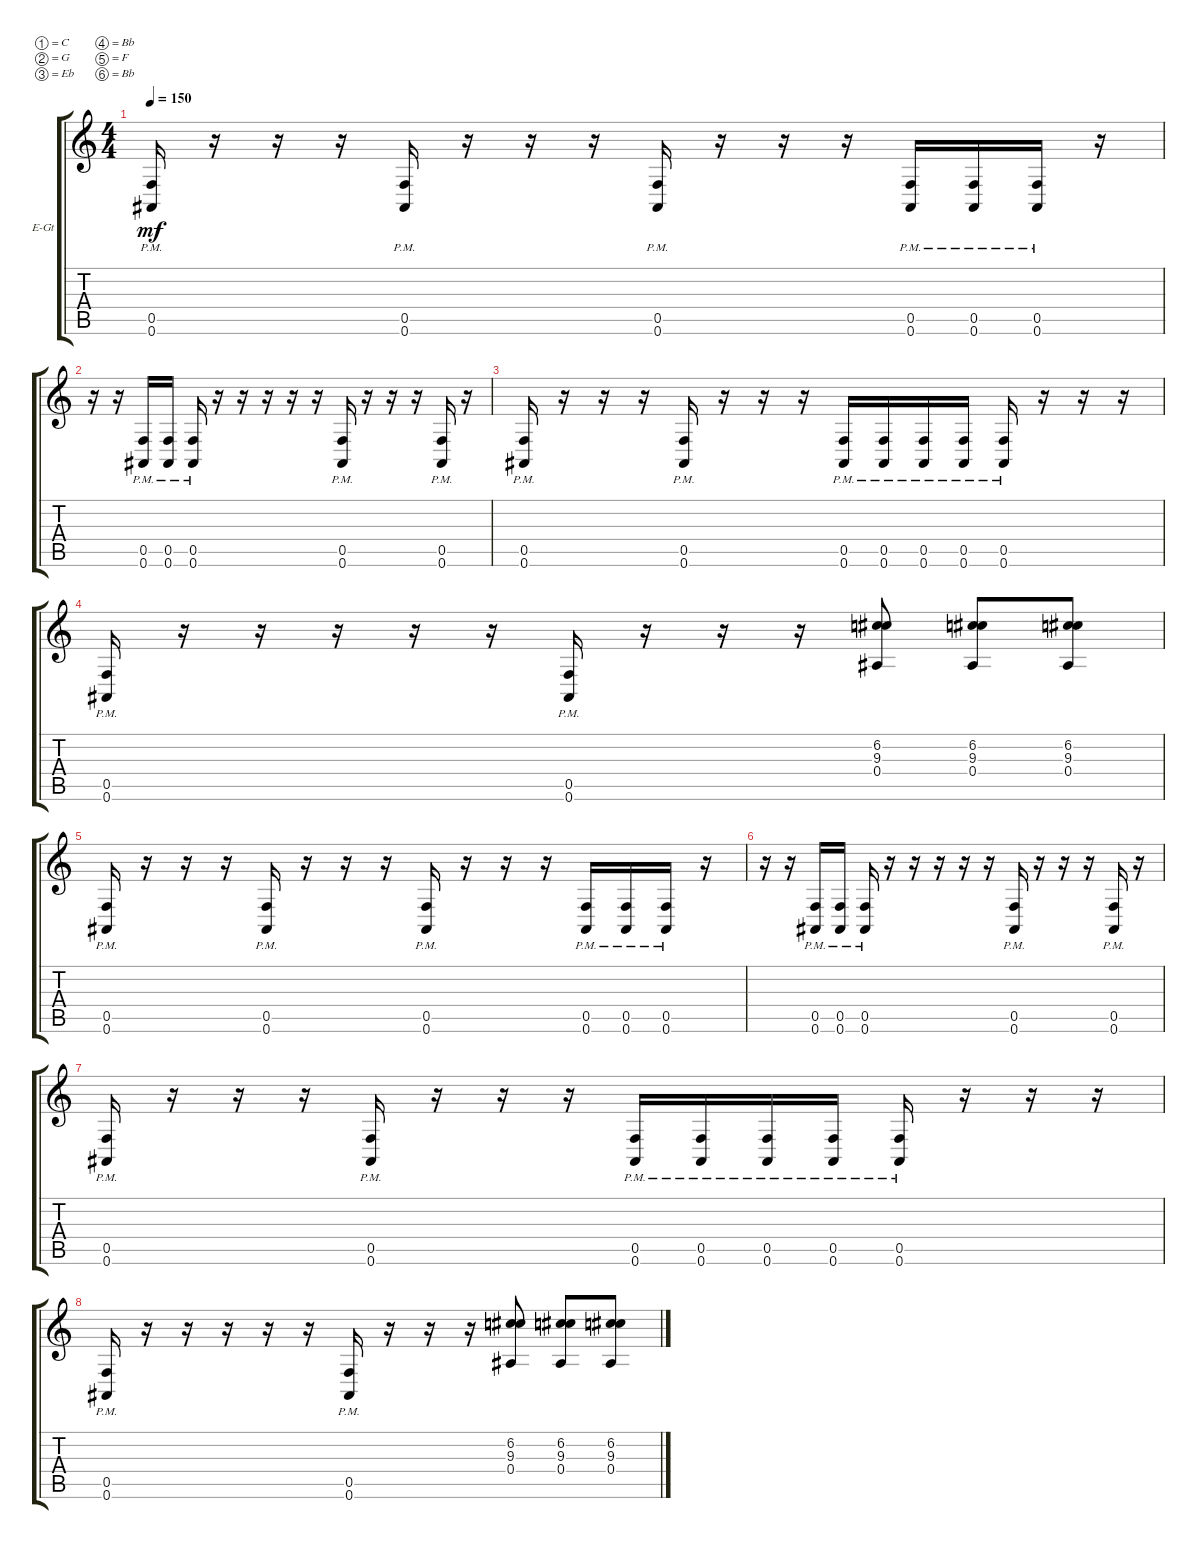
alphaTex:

\bracketExtendMode groupsimilarinstruments
\firstSystemTrackNameOrientation horizontal
\otherSystemsTrackNameOrientation horizontal
\track ("GTR 2" "E-Gt") {instrument overdrivenguitar}
\staff {score tabs}
\tuning (C4 G3 Eb3 Bb2 F2 Bb1)
\ts (4 4)
\tempo 150
\clef g2
\ks c
(0.6{pm} 0.5{pm}).16{dy mf} r.16 r.16 r.16 (0.5{pm} 0.6{pm}).16 r.16 r.16 r.16 (0.5{pm} 0.6{pm}).16 r.16 r.16 r.16 (0.5{pm} 0.6{pm}).16 (0.5{pm} 0.6{pm}).16 (0.5{pm} 0.6{pm}).16 r.16 |
r.16 r.16 (0.5{pm} 0.6{pm}).16 (0.5{pm} 0.6{pm}).16 (0.5{pm} 0.6{pm}).16 r.16 r.16 r.16 r.16 r.16 (0.5{pm} 0.6{pm}).16 r.16 r.16 r.16 (0.5{pm} 0.6{pm}).16 r.16 |
(0.6{pm} 0.5{pm}).16 r.16 r.16 r.16 (0.5{pm} 0.6{pm}).16 r.16 r.16 r.16 (0.5{pm} 0.6{pm}).16 (0.5{pm} 0.6{pm}).16 (0.5{pm} 0.6{pm}).16 (0.5{pm} 0.6{pm}).16 (0.5{pm} 0.6{pm}).16 r.16 r.16 r.16 |
(0.5{pm} 0.6{pm}).16 r.16 r.16 r.16 r.16 r.16 (0.5{pm} 0.6{pm}).16 r.16 r.16 r.16 (0.4 6.2 9.3).8 (0.4 6.2 9.3).8 (0.4 6.2 9.3).8 |
(0.6{pm} 0.5{pm}).16 r.16 r.16 r.16 (0.5{pm} 0.6{pm}).16 r.16 r.16 r.16 (0.5{pm} 0.6{pm}).16 r.16 r.16 r.16 (0.5{pm} 0.6{pm}).16 (0.5{pm} 0.6{pm}).16 (0.5{pm} 0.6{pm}).16 r.16 |
r.16 r.16 (0.5{pm} 0.6{pm}).16 (0.5{pm} 0.6{pm}).16 (0.5{pm} 0.6{pm}).16 r.16 r.16 r.16 r.16 r.16 (0.5{pm} 0.6{pm}).16 r.16 r.16 r.16 (0.5{pm} 0.6{pm}).16 r.16 |
(0.6{pm} 0.5{pm}).16 r.16 r.16 r.16 (0.5{pm} 0.6{pm}).16 r.16 r.16 r.16 (0.5{pm} 0.6{pm}).16 (0.5{pm} 0.6{pm}).16 (0.5{pm} 0.6{pm}).16 (0.5{pm} 0.6{pm}).16 (0.5{pm} 0.6{pm}).16 r.16 r.16 r.16 |
(0.5{pm} 0.6{pm}).16 r.16 r.16 r.16 r.16 r.16 (0.5{pm} 0.6{pm}).16 r.16 r.16 r.16 (0.4 6.2 9.3).8 (0.4 6.2 9.3).8 (0.4 6.2 9.3).8
